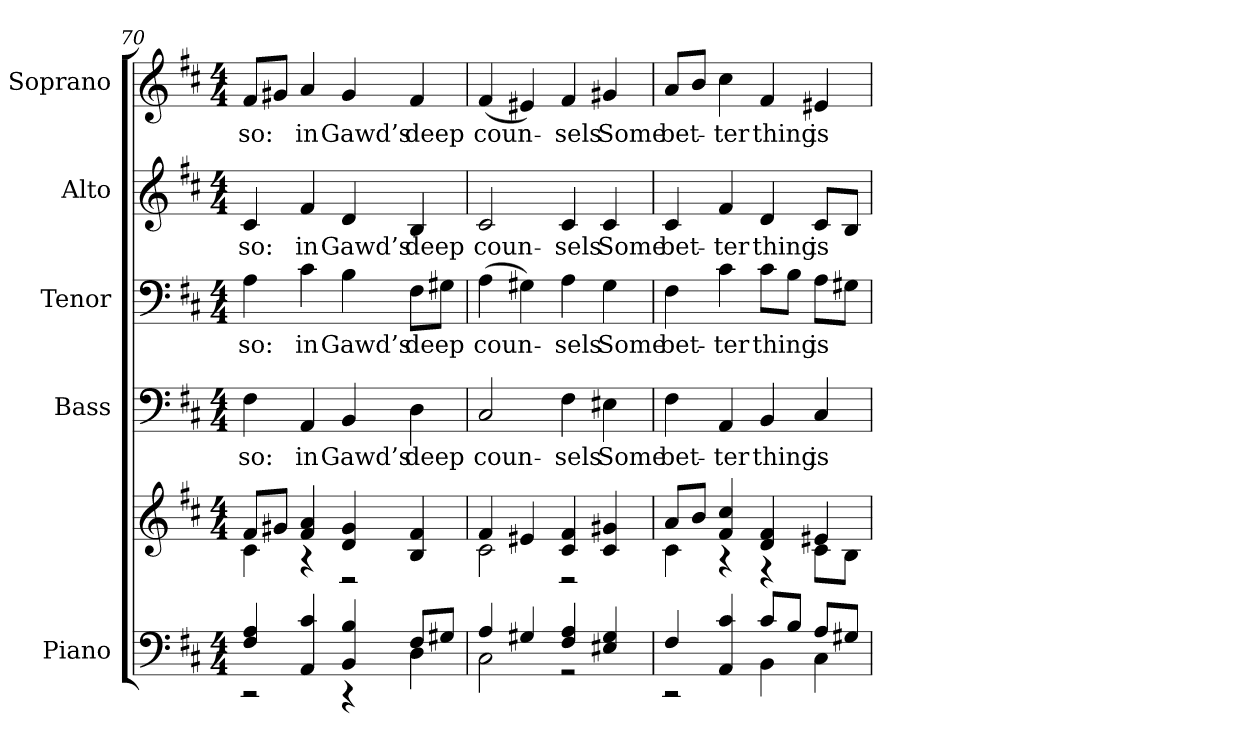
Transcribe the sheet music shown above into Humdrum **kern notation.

**kern	**kern	**kern	**text	**kern	**text	**kern	**text	**kern	**text
*part5	*part5	*part4	*part4	*part3	*part3	*part2	*part2	*part1	*part1
*staff6	*staff5	*staff4	*staff4	*staff3	*staff3	*staff2	*staff2	*staff1	*staff1
*I"Piano	*	*I"Bass	*	*I"Tenor	*	*I"Alto	*	*I"Soprano	*
*I'Pno.	*	*I'B.	*	*I'T.	*	*I'A.	*	*I'S.	*
!!LO:PB:g=z
*clefF4	*clefG2	*clefF4	*	*clefF4	*	*clefG2	*	*clefG2	*
*k[f#c#]	*k[f#c#]	*k[f#c#]	*	*k[f#c#]	*	*k[f#c#]	*	*k[f#c#]	*
*D:	*D:	*D:	*	*D:	*	*D:	*	*D:	*
*M4/4	*M4/4	*M4/4	*	*M4/4	*	*M4/4	*	*M4/4	*
=70	=70	=70	=70	=70	=70	=70	=70	=70	=70
*^	*^	*	*	*	*	*	*	*	*
!	!	!	!	!	!LO:LY:b:color=#000000	!	!	!	!	!	!
!	!	!	!	!	!	!	!LO:LY:b:color=#000000	!	!	!	!
!	!	!	!	!	!	!	!	!	!LO:LY:b:color=#000000	!	!
!	!	!	!	!	!	!	!	!	!	!	!LO:LY:b:color=#000000
4F#i/ 4Ai	2r	8f#i/L	4c#i\	4F#i\	so:	4Ai\	so:	4c#i/	so:	8f#i/L	so:
.	.	8g#Xi/J	.	.	.	.	.	.	.	8g#Xi/J	.
!	!	!	!	!	!LO:LY:b:color=#000000	!	!	!	!	!	!
!	!	!	!	!	!	!	!LO:LY:b:color=#000000	!	!	!	!
!	!	!	!	!	!	!	!	!	!LO:LY:b:color=#000000	!	!
!	!	!	!	!	!	!	!	!	!	!	!LO:LY:b:color=#000000
4AAi/ 4c#i	.	4f#i/ 4ai	4r	4AAi/	in	4c#i\	in	4f#i/	in	4ai/	in
!	!	!	!	!	!LO:LY:b:color=#000000	!	!	!	!	!	!
!	!	!	!	!	!	!	!LO:LY:b:color=#000000	!	!	!	!
!	!	!	!	!	!	!	!	!	!LO:LY:b:color=#000000	!	!
!	!	!	!	!	!	!	!	!	!	!	!LO:LY:b:color=#000000
4BBi/ 4Bi	4r	4di/ 4g#i	2r	4BBi/	Gawd’s	4Bi\	Gawd’s	4di/	Gawd’s	4g#i/	Gawd’s
!	!	!	!	!	!LO:LY:b:color=#000000	!	!	!	!	!	!
!	!	!	!	!	!	!	!LO:LY:b:color=#000000	!	!	!	!
!	!	!	!	!	!	!	!	!	!LO:LY:b:color=#000000	!	!
!	!	!	!	!	!	!	!	!	!	!	!LO:LY:b:color=#000000
8F#i/L	4Di\	4Bi/ 4f#i	.	4Di\	deep	8F#i\L	deep	4Bi/	deep	4f#i/	deep
8G#Xi/J	.	.	.	.	.	8G#Xi\J	.	.	.	.	.
=71	=71	=71	=71	=71	=71	=71	=71	=71	=71	=71	=71
!	!	!	!	!	!LO:LY:b:color=#000000	!	!	!	!	!	!
!	!	!	!	!	!	!	!LO:LY:b:color=#000000	!	!	!	!
!	!	!	!	!	!	!	!	!	!LO:LY:b:color=#000000	!	!
!	!	!	!	!	!	!	!	!	!	!	!LO:LY:b:color=#000000
4Ai/	2C#i\	4f#i/	2c#i\	2C#i/	coun-	(4Ai\	coun-	2c#i/	coun-	(4f#i/	coun-
4G#Xi/	.	4e#Xi/	.	.	.	4G#Xi\)	.	.	.	4e#Xi/)	.
!	!	!	!	!	!LO:LY:b:color=#000000	!	!	!	!	!	!
!	!	!	!	!	!	!	!LO:LY:b:color=#000000	!	!	!	!
!	!	!	!	!	!	!	!	!	!LO:LY:b:color=#000000	!	!
!	!	!	!	!	!	!	!	!	!	!	!LO:LY:b:color=#000000
4F#i/ 4Ai	2r	4c#i/ 4f#i	2r	4F#i\	-sels	4Ai\	-sels	4c#i/	-sels	4f#i/	-sels
!	!	!	!	!	!LO:LY:b:color=#000000	!	!	!	!	!	!
!	!	!	!	!	!	!	!LO:LY:b:color=#000000	!	!	!	!
!	!	!	!	!	!	!	!	!	!LO:LY:b:color=#000000	!	!
!	!	!	!	!	!	!	!	!	!	!	!LO:LY:b:color=#000000
4E#Xi/ 4G#i	.	4c#i/ 4g#Xi	.	4E#Xi\	Some	4G#i\	Some	4c#i/	Some	4g#Xi/	Some
!!LO:PB:g=z
=72	=72	=72	=72	=72	=72	=72	=72	=72	=72	=72	=72
!	!	!	!	!	!LO:LY:b:color=#000000	!	!	!	!	!	!
!	!	!	!	!	!	!	!LO:LY:b:color=#000000	!	!	!	!
!	!	!	!	!	!	!	!	!	!LO:LY:b:color=#000000	!	!
!	!	!	!	!	!	!	!	!	!	!	!LO:LY:b:color=#000000
4F#i/	2r	8ai/L	4c#i\	4F#i\	bet-	4F#i\	bet-	4c#i/	bet-	8ai/L	bet-
.	.	8bi/J	.	.	.	.	.	.	.	8bi/J	.
!	!	!	!	!	!LO:LY:b:color=#000000	!	!	!	!	!	!
!	!	!	!	!	!	!	!LO:LY:b:color=#000000	!	!	!	!
!	!	!	!	!	!	!	!	!	!LO:LY:b:color=#000000	!	!
!	!	!	!	!	!	!	!	!	!	!	!LO:LY:b:color=#000000
4AAi/ 4c#i	.	4f#i/ 4cc#i	4r	4AAi/	-ter	4c#i\	-ter	4f#i/	-ter	4cc#i\	-ter
!	!	!	!	!	!LO:LY:b:color=#000000	!	!	!	!	!	!
!	!	!	!	!	!	!	!LO:LY:b:color=#000000	!	!	!	!
!	!	!	!	!	!	!	!	!	!LO:LY:b:color=#000000	!	!
!	!	!	!	!	!	!	!	!	!	!	!LO:LY:b:color=#000000
8c#i/L	4BBi\	4di/ 4f#i	4r	4BBi/	thing	8c#i\L	thing	4di/	thing	4f#i/	thing
8Bi/J	.	.	.	.	.	8Bi\J	.	.	.	.	.
!	!	!	!	!	!LO:LY:b:color=#000000	!	!	!	!	!	!
!	!	!	!	!	!	!	!LO:LY:b:color=#000000	!	!	!	!
!	!	!	!	!	!	!	!	!	!LO:LY:b:color=#000000	!	!
!	!	!	!	!	!	!	!	!	!	!	!LO:LY:b:color=#000000
8Ai/L	4C#i\	4e#Xi/	8c#i\L	4C#i/	is	8Ai\L	is	8c#i/L	is	4e#Xi/	is
8G#Xi/J	.	.	8Bi\J	.	.	8G#Xi\J	.	8Bi/J	.	.	.
*v	*v	*	*	*	*	*	*	*	*	*	*
*	*v	*v	*	*	*	*	*	*	*	*
=	=	=	=	=	=	=	=	=	=
*-	*-	*-	*-	*-	*-	*-	*-	*-	*-
